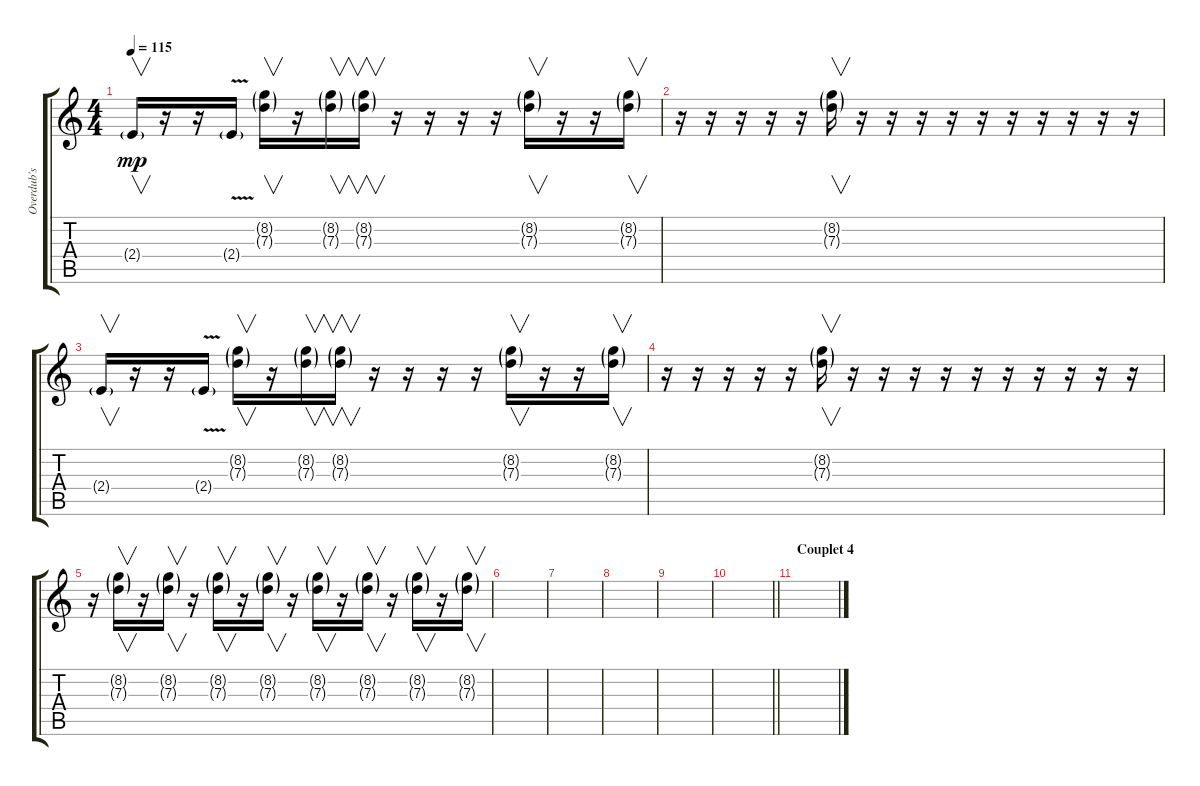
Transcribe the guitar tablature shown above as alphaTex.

\track ("Overdub's guitare" "Overdub's ") {instrument distortionguitar}
\staff {score tabs}
\tuning (E4 B3 G3 D3 A2 E2) {hide}
\ts (4 4)
\tempo 115
\clef g2
\ks c
2.4{g}.16{v dy mp} r.16 r.16 2.4{v g}.16 (8.2{g} 7.3{g}).16{v} r.16 (8.2{g} 7.3{g}).16{v} (8.2{g} 7.3{g}).16{v} r.16 r.16 r.16 r.16 (8.2{g} 7.3{g}).16{v} r.16 r.16 (8.2{g} 7.3{g}).16{v} |
r.16 r.16 r.16 r.16 r.16 (8.2{g} 7.3{g}).16{v} r.16 r.16 r.16 r.16 r.16 r.16 r.16 r.16 r.16 r.16 |
2.4{g}.16{v} r.16 r.16 2.4{v g}.16 (8.2{g} 7.3{g}).16{v} r.16 (8.2{g} 7.3{g}).16{v} (8.2{g} 7.3{g}).16{v} r.16 r.16 r.16 r.16 (8.2{g} 7.3{g}).16{v} r.16 r.16 (8.2{g} 7.3{g}).16{v} |
r.16 r.16 r.16 r.16 r.16 (8.2{g} 7.3{g}).16{v} r.16 r.16 r.16 r.16 r.16 r.16 r.16 r.16 r.16 r.16 |
r.16 (8.2{g} 7.3{g}).16{v} r.16 (8.2{g} 7.3{g}).16{v} r.16 (8.2{g} 7.3{g}).16{v} r.16 (8.2{g} 7.3{g}).16{v} r.16 (8.2{g} 7.3{g}).16{v} r.16 (8.2{g} 7.3{g}).16{v} r.16 (8.2{g} 7.3{g}).16{v} r.16 (8.2{g} 7.3{g}).16{v} |
|
|
|
|
\barLineRight lightlight
|
\section ("" "Couplet 4")
